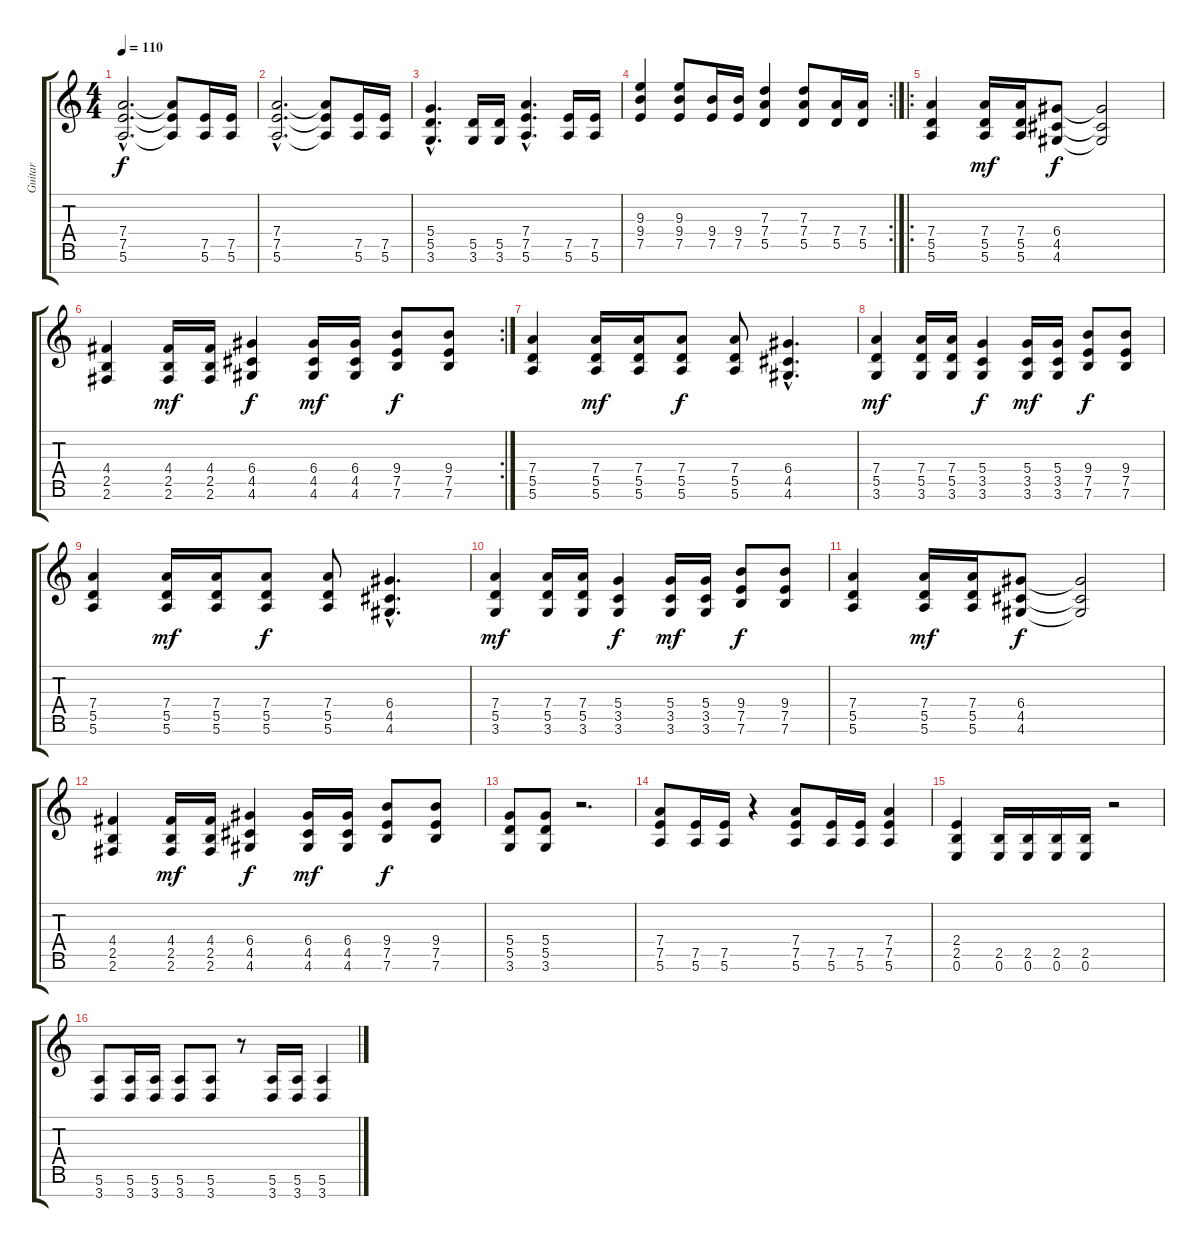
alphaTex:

\track ("Guitar" "Guitar") {instrument distortionguitar}
\staff {score tabs}
\tuning (E4 B3 G3 D3 A2 E2 B1) {hide}
\ts (4 4)
\tempo 110
\clef g2
\ks c
(7.4{hac} 7.5{hac} 5.6{hac}).2{d dy f} (7.4{t} 7.5{t} 5.6{t}).8 (7.5 5.6).16 (7.5 5.6).16 |
(7.4{hac} 7.5{hac} 5.6{hac}).2{d} (7.4{t} 7.5{t} 5.6{t}).8 (7.5 5.6).16 (7.5 5.6).16 |
(5.4{hac} 5.5{hac} 3.6{hac}).4{d} (5.5 3.6).16 (5.5 3.6).16 (7.4{hac} 7.5{hac} 5.6{hac}).4{d} (7.5 5.6).16 (7.5 5.6).16 |
\rc 2
(9.3 9.4 7.5).4 (9.3 9.4 7.5).8 (9.4 7.5).16 (9.4 7.5).16 (7.3 7.4 5.5).4 (7.3 7.4 5.5).8 (7.4 5.5).16 (7.4 5.5).16 |
\ro
(7.4 5.5 5.6).4 (7.4 5.5 5.6).16{dy mf} (7.4 5.5 5.6).16 (6.4 4.5 4.6).8{dy f} (6.4{t} 4.5{t} 4.6{t}).2 |
\rc 2
(4.4 2.5 2.6).4 (4.4 2.5 2.6).16{dy mf} (4.4 2.5 2.6).16 (6.4 4.5 4.6).4{dy f} (6.4 4.5 4.6).16{dy mf} (6.4 4.5 4.6).16 (9.4 7.5 7.6).8{dy f} (9.4 7.5 7.6).8 |
(7.4 5.5 5.6).4 (7.4 5.5 5.6).16{dy mf} (7.4 5.5 5.6).16 (7.4 5.5 5.6).8{dy f} (7.4 5.5 5.6).8 (6.4{hac} 4.5{hac} 4.6{hac}).4{d} |
(7.4 5.5 3.6).4{dy mf} (7.4 5.5 3.6).16 (7.4 5.5 3.6).16 (5.4 3.5 3.6).4{dy f} (5.4 3.5 3.6).16{dy mf} (5.4 3.5 3.6).16 (9.4 7.5 7.6).8{dy f} (9.4 7.5 7.6).8 |
(7.4 5.5 5.6).4 (7.4 5.5 5.6).16{dy mf} (7.4 5.5 5.6).16 (7.4 5.5 5.6).8{dy f} (7.4 5.5 5.6).8 (6.4{hac} 4.5{hac} 4.6{hac}).4{d} |
(7.4 5.5 3.6).4{dy mf} (7.4 5.5 3.6).16 (7.4 5.5 3.6).16 (5.4 3.5 3.6).4{dy f} (5.4 3.5 3.6).16{dy mf} (5.4 3.5 3.6).16 (9.4 7.5 7.6).8{dy f} (9.4 7.5 7.6).8 |
(7.4 5.5 5.6).4 (7.4 5.5 5.6).16{dy mf} (7.4 5.5 5.6).16 (6.4 4.5 4.6).8{dy f} (6.4{t} 4.5{t} 4.6{t}).2 |
(4.4 2.5 2.6).4 (4.4 2.5 2.6).16{dy mf} (4.4 2.5 2.6).16 (6.4 4.5 4.6).4{dy f} (6.4 4.5 4.6).16{dy mf} (6.4 4.5 4.6).16 (9.4 7.5 7.6).8{dy f} (9.4 7.5 7.6).8 |
(5.4 5.5 3.6).8 (5.4 5.5 3.6).8 r.2{d} |
(7.4 7.5 5.6).8 (7.5 5.6).16 (7.5 5.6).16 r.4 (7.4 7.5 5.6).8 (7.5 5.6).16 (7.5 5.6).16 (7.4 7.5 5.6).4 |
(2.4 2.5 0.6).4 (2.5 0.6).16 (2.5 0.6).16 (2.5 0.6).16 (2.5 0.6).16 r.2 |
(5.6 3.7).8 (5.6 3.7).16 (5.6 3.7).16 (5.6 3.7).8 (5.6 3.7).8 r.8 (5.6 3.7).16 (5.6 3.7).16 (5.6 3.7).4
